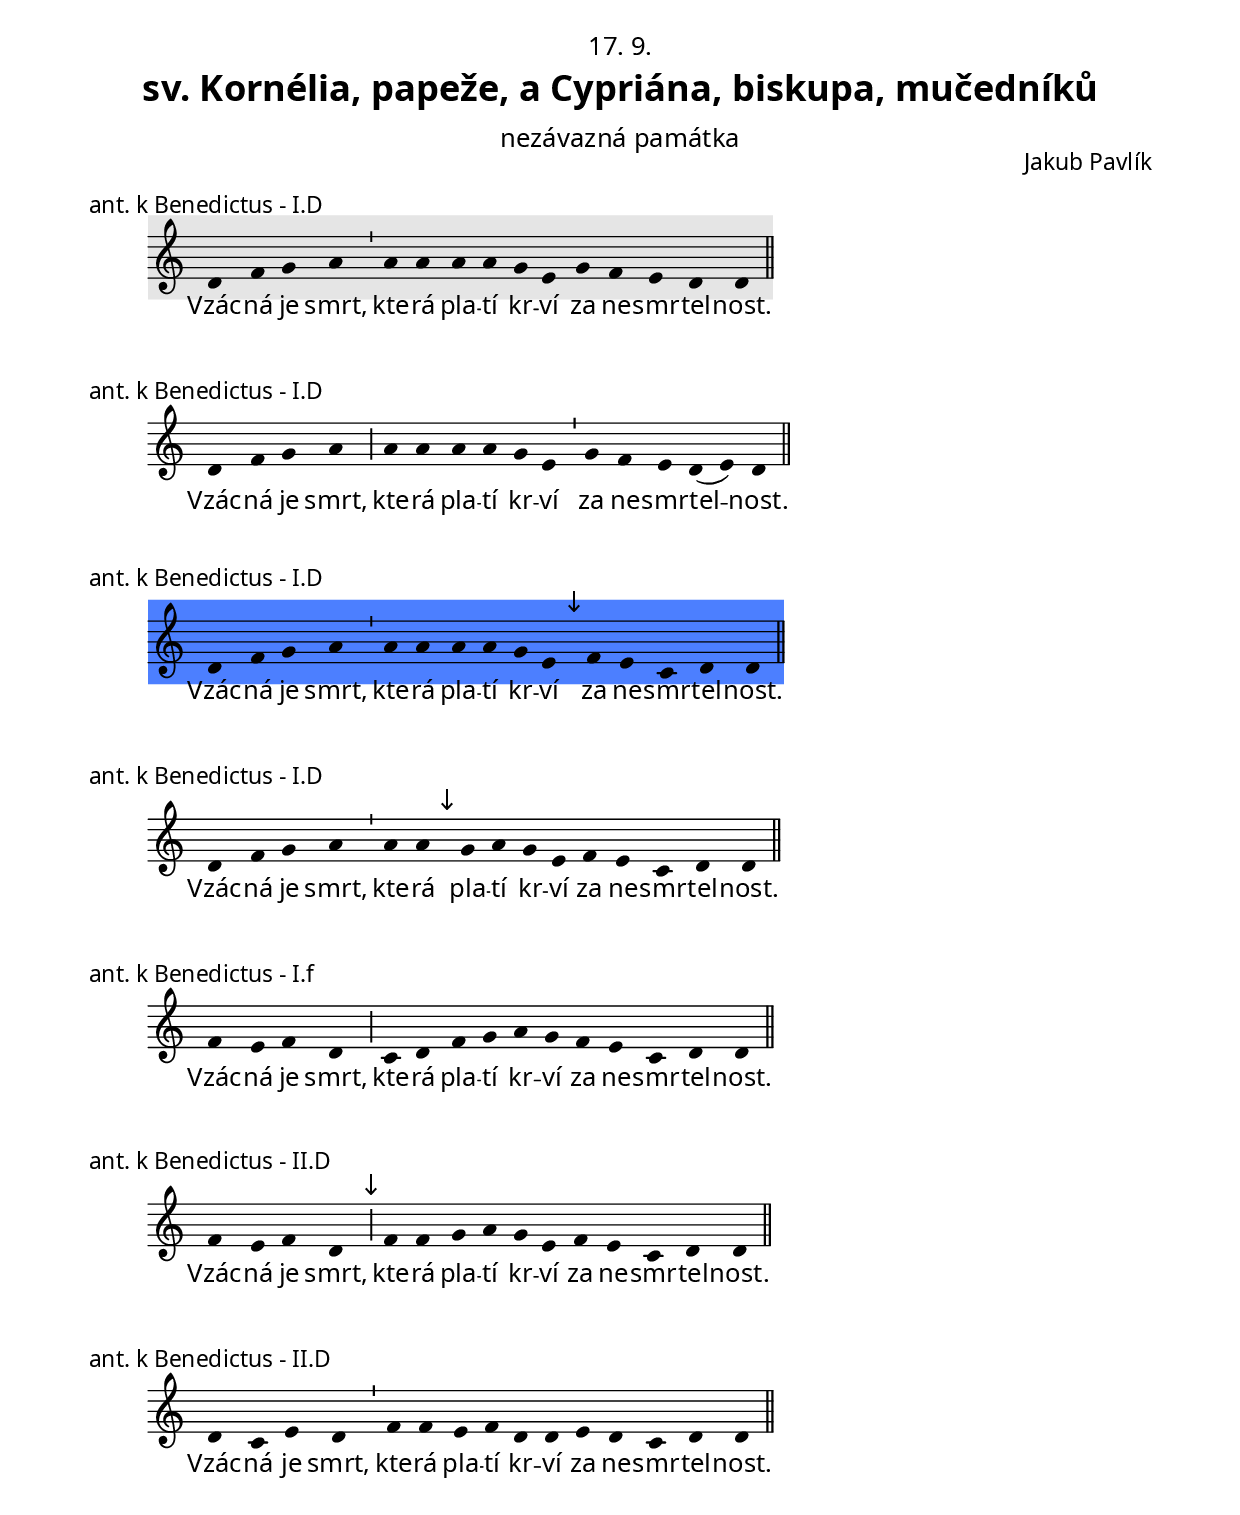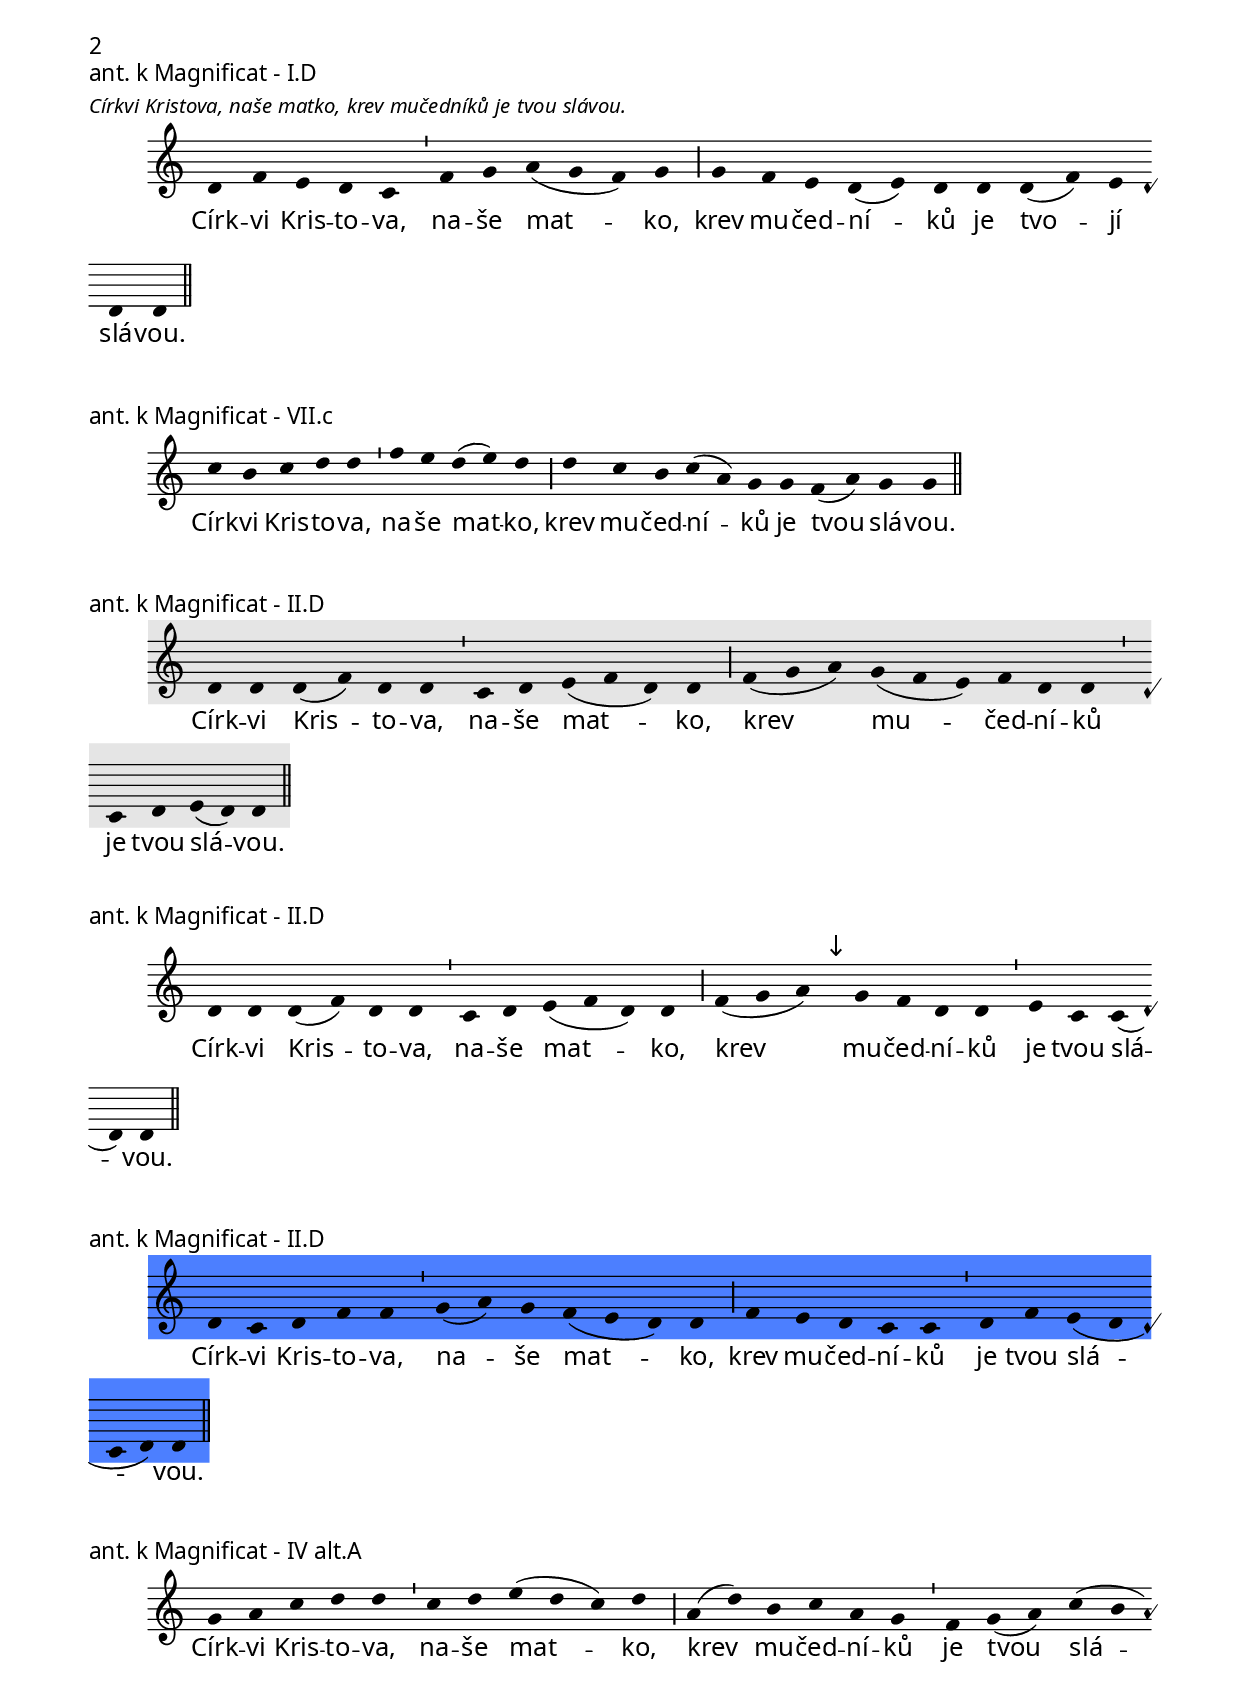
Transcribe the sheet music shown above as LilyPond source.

\version "2.19.16"

\include "../spolecne.ly"

\header {
  title = \markup\titleSvatek
            "sv. Kornélia, papeže, a Cypriána, biskupa, mučedníků"
            "nezávazná památka"
            "17. 9."
  composer = "Jakub Pavlík"
}

\score {
  \relative c' {
    \zvyraznovacSedy
    \choralniRezim
    d4 f g a \barMin
    a a a a g e g f e d d \barFinalis
  }
  \addlyrics {
    Vzác -- ná je smrt,
    kte -- rá pla -- tí kr -- ví za ne -- smr -- tel -- nost.
  }
  \header {
    quid = "ant. k Benedictus"
    modus = "I"
    differentia = "D"
    psalmus = ""
    id = "aben"
    piece = \markup {\sestavTitulekBezZalmu}
  }
}

\score {
  \relative c' {
    \choralniRezim
    d4 f g a \barMaior
    a a a a g e \barMin
    g f e d( e) d \barFinalis
  }
  \addlyrics {
    Vzác -- ná je smrt,
    kte -- rá pla -- tí kr -- ví
    za ne -- smr -- tel -- nost.
  }
  \header {
    quid = "ant. k Benedictus"
    modus = "I"
    differentia = "D"
    psalmus = ""
    id = "aben"
    piece = \markup {\sestavTitulekBezZalmu}
  }
}

\score {
  \relative c' {
    \zvyraznovacModry
    \choralniRezim
    d4 f g a \barMin
    a a a a g e \mark\sipka f e c d d \barFinalis
  }
  \addlyrics {
    Vzác -- ná je smrt,
    kte -- rá pla -- tí kr -- ví za ne -- smr -- tel -- nost.
  }
  \header {
    quid = "ant. k Benedictus"
    modus = "I"
    differentia = "D"
    psalmus = ""
    id = "aben"
    piece = \markup {\sestavTitulekBezZalmu}
  }
}

\score {
  \relative c' {
    \choralniRezim
    d4 f g a \barMin
    a a \mark\sipka g a g e f e c d d \barFinalis
  }
  \addlyrics {
    Vzác -- ná je smrt,
    kte -- rá pla -- tí kr -- ví za ne -- smr -- tel -- nost.
  }
  \header {
    quid = "ant. k Benedictus"
    modus = "I"
    differentia = "D"
    psalmus = ""
    id = "aben"
    piece = \markup {\sestavTitulekBezZalmu}
  }
}

\score {
  \relative c' {
    \choralniRezim
    f4 e f d \barMaior
    c d f g a g
    f e c d d \barFinalis
  }
  \addlyrics {
    Vzác -- ná je smrt,
    kte -- rá pla -- tí kr -- ví
    za ne -- smr -- tel -- nost.
  }
  \header {
    quid = "ant. k Benedictus"
    modus = "I"
    differentia = "f"
    psalmus = ""
    id = "aben"
    piece = \markup {\sestavTitulekBezZalmu}
  }
}

\score {
  \relative c' {
    \choralniRezim
    f4 e f d \barMaior
    \mark\sipka f f g a g e
    f e c d d \barFinalis
  }
  \addlyrics {
    Vzác -- ná je smrt,
    kte -- rá pla -- tí kr -- ví
    za ne -- smr -- tel -- nost.
  }
  \header {
    quid = "ant. k Benedictus"
    modus = "II"
    differentia = "D"
    psalmus = ""
    id = "aben"
    piece = \markup {\sestavTitulekBezZalmu}
  }
}

\score {
  \relative c' {
    \choralniRezim
    d4 c e d \barMin
    f f e f d d
    e d c d d \barFinalis
  }
  \addlyrics {
    Vzác -- ná je smrt,
    kte -- rá pla -- tí kr -- ví
    za ne -- smr -- tel -- nost.
  }
  \header {
    quid = "ant. k Benedictus"
    modus = "II"
    differentia = "D"
    psalmus = ""
    id = "aben"
    piece = \markup {\sestavTitulekBezZalmu}
  }
}

\pageBreak

\score {
  \relative c' {
    \choralniRezim
    d4 f e d c \barMin
    f g a( g f) g \barMaior
    g f e d( e) d d d( f) e d d \barFinalis
  }
  \addlyrics {
    Círk -- vi Kris -- to -- va,
    na -- še mat -- ko,
    krev mu -- čed -- ní -- ků je tvo -- jí slá -- vou.
  }
  \header {
    textus_approbatus = "Církvi Kristova, naše matko, krev mučedníků je tvou slávou."
    quid = "ant. k Magnificat"
    modus = "I"
    differentia = "D"
    psalmus = ""
    id = "amag"
    piece = \markup {\sestavTitulekBezZalmu}
  }
}

\score {
  \relative c'' {
    \choralniRezim
    c4 b c d d \barMin
    f e d( e) d \barMaior
    d c b c( a) g g f( a) g g \barFinalis
  }
  \addlyrics {
    Círk -- vi Kris -- to -- va,
    na -- še mat -- ko,
    krev mu -- čed -- ní -- ků je tvou slá -- vou.
  }
  \header {
    quid = "ant. k Magnificat"
    modus = "VII"
    differentia = "c"
    psalmus = ""
    id = "amag"
    piece = \markup {\sestavTitulekBezZalmu}
  }
}

\score {
  \relative c' {
    \zvyraznovacSedy
    \choralniRezim
    d d d( f) d d \barMin
    c d e( f d) d \barMaior
    f( g a) g( f e) f d d \barMin
    c d e( d) d \barFinalis
  }
  \addlyrics {
    Círk -- vi Kris -- to -- va,
    na -- še mat -- ko,
    krev mu -- čed -- ní -- ků
    je tvou slá -- vou.
  }
  \header {
    quid = "ant. k Magnificat"
    modus = "II"
    differentia = "D"
    psalmus = ""
    id = "amag"
    piece = \markup {\sestavTitulekBezZalmu}
  }
}

\score {
  \relative c' {
    \choralniRezim
    d d d( f) d d \barMin
    c d e( f d) d \barMaior
    f( g a) \mark\sipka g f d d \barMin
    e c c( d) d \barFinalis
  }
  \addlyrics {
    Círk -- vi Kris -- to -- va,
    na -- še mat -- ko,
    krev mu -- čed -- ní -- ků
    je tvou slá -- vou.
  }
  \header {
    quid = "ant. k Magnificat"
    modus = "II"
    differentia = "D"
    psalmus = ""
    id = "amag"
    piece = \markup {\sestavTitulekBezZalmu}
  }
}

\score {
  \relative c' {
    \zvyraznovacModry
    \choralniRezim
    d c d f f \barMin
    g( a) g f( e d) d \barMaior
    f e d c c \barMin
    d f e( d c d) d \barFinalis
  }
  \addlyrics {
    Círk -- vi Kris -- to -- va,
    na -- še mat -- ko,
    krev mu -- čed -- ní -- ků
    je tvou slá -- vou.
  }
  \header {
    quid = "ant. k Magnificat"
    modus = "II"
    differentia = "D"
    psalmus = ""
    id = "amag"
    piece = \markup {\sestavTitulekBezZalmu}
  }
}

\score {
  \relative c'' {
    \choralniRezim
    g4 a c d d \barMin
    c d e( d c) d \barMaior
    a( d) b c a g \barMin
    f g( a) c( b a) a \barFinalis
  }
  \addlyrics {
    Círk -- vi Kris -- to -- va,
    na -- še mat -- ko,
    krev mu -- čed -- ní -- ků
    je tvou slá -- vou.
  }
  \header {
    quid = "ant. k Magnificat"
    modus = "IV alt"
    differentia = "A"
    psalmus = ""
    id = "amag"
    piece = \markup {\sestavTitulekBezZalmu}
  }
}